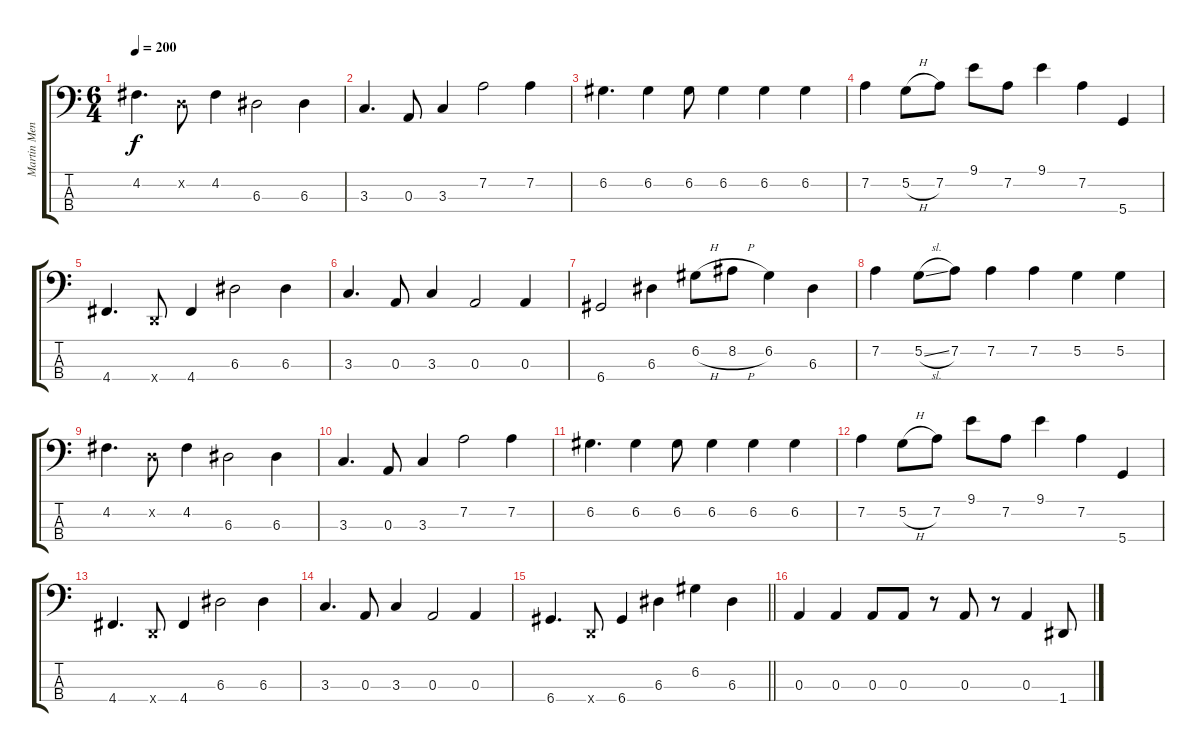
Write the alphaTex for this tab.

\track ("Martin Mendez" "Martin Men") {instrument electricbassfinger}
\staff {score tabs}
\tuning (G2 D2 A1 D1) {hide}
\ts (6 4)
\tempo 200
\clef f4
\ks c
4.2.4{d dy f} 0.2{x}.8 4.2.4 6.3.2 6.3.4 |
3.3.4{d} 0.3.8 3.3.4 7.2.2 7.2.4 |
6.2.4{d} 6.2.4 6.2.8 6.2.4 6.2.4 6.2.4 |
7.2.4 5.2{h}.8 7.2.8 9.1.8 7.2.8 9.1.4 7.2.4 5.4.4 |
4.4.4{d} 0.4{x}.8 4.4.4 6.3.2 6.3.4 |
3.3.4{d} 0.3.8 3.3.4 0.3.2 0.3.4 |
6.4.2 6.3.4 6.2{h}.8 8.2{h}.8 6.2.4 6.3.4 |
7.2.4 5.2{sl}.8 7.2.8 7.2.4 7.2.4 5.2.4 5.2.4 |
4.2.4{d} 0.2{x}.8 4.2.4 6.3.2 6.3.4 |
3.3.4{d} 0.3.8 3.3.4 7.2.2 7.2.4 |
6.2.4{d} 6.2.4 6.2.8 6.2.4 6.2.4 6.2.4 |
7.2.4 5.2{h}.8 7.2.8 9.1.8 7.2.8 9.1.4 7.2.4 5.4.4 |
4.4.4{d} 0.4{x}.8 4.4.4 6.3.2 6.3.4 |
3.3.4{d} 0.3.8 3.3.4 0.3.2 0.3.4 |
\barLineRight lightlight
6.4.4{d} 0.4{x}.8 6.4.4 6.3.4 6.2.4 6.3.4 |
0.3.4 0.3.4 0.3.8 0.3.8 r.8 0.3.8 r.8 0.3.4 1.4.8
